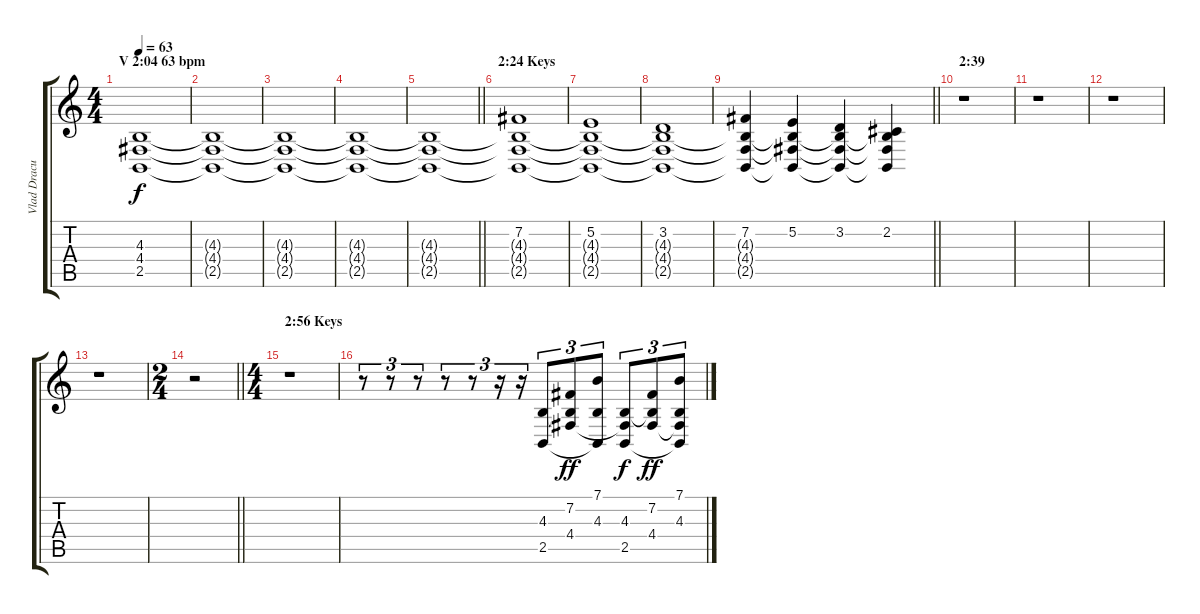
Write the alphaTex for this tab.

\track ("Vlad Dracul / Marcel \"Vampallens\"" "Vlad Dracu") {instrument stringensemble1}
\staff {score tabs}
\tuning (E4 B3 G3 D3 A2 E2) {hide}
\ts (4 4)
\section ("" "V 2:04 63 bpm")
\tempo 63
\clef g2
\ks c
(4.3 4.4 2.5).1{dy f} |
(4.3{t} 4.4{t} 2.5{t}).1 |
(4.3{t} 4.4{t} 2.5{t}).1 |
(4.3{t} 4.4{t} 2.5{t}).1 |
\barLineRight lightlight
(4.3{t} 4.4{t} 2.5{t}).1 |
\section ("" "2:24 Keys")
(7.2 4.3{t} 4.4{t} 2.5{t}).1 |
(5.2 4.3{t} 4.4{t} 2.5{t}).1 |
(3.2 4.3{t} 4.4{t} 2.5{t}).1 |
\barLineRight lightlight
(7.2 4.3{t} 4.4{t} 2.5{t}).4 (5.2 4.3{t} 4.4{t} 2.5{t}).4 (3.2 4.3{t} 4.4{t} 2.5{t}).4 (2.2 4.3{t} 4.4{t} 2.5{t}).4 |
\section ("" "2:39")
r.1 |
r.1 |
r.1 |
r.1 |
\ts (2 4)
\barLineRight lightlight
r.2 |
\ts (4 4)
\section ("" "2:56 Keys")
r.1 |
r.8{tu (3 2)} r.8{tu (3 2)} r.8{tu (3 2)} r.8{tu (3 2)} r.8{tu (3 2)} r.16{tu (3 2)} r.16{tu (3 2)} (4.3 2.5).8{tu (3 2)} (7.2 4.3{t} 4.4).8{tu (3 2) dy ff} (7.1 4.3 2.5{t}).8{tu (3 2)} (4.3 4.4{t} 2.5).8{tu (3 2) dy f} (7.2 4.3{t} 4.4).8{tu (3 2) dy ff} (7.1 4.3 4.4{t} 2.5{t}).8{tu (3 2)}
